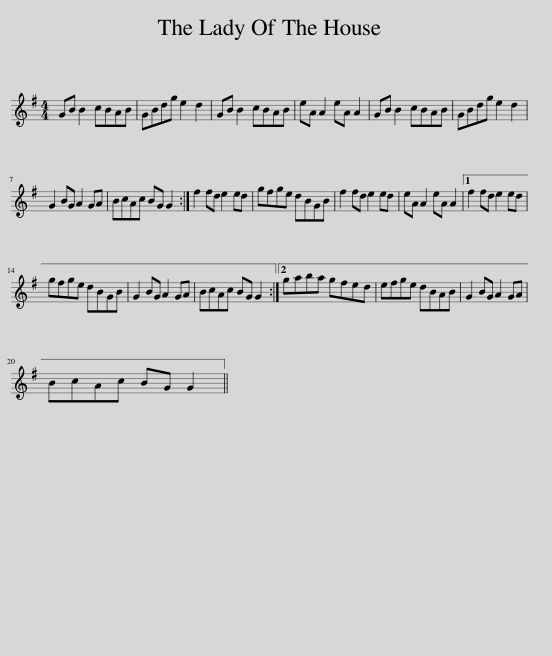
X:1
L:1/8
M:4/4
I:linebreak $
K:G
V:1 treble
V:1
 GB B2 cBAB | GBdg e2 d2 | GB B2 cBAB | eA A2 eA A2 | GB B2 cBAB | %5
 GBdg e2 d2 |$ G2 BG A2 GA | BcAc BG G2 :| f2 fd e2 ed | gfge dBGB | %10
 f2 fd e2 ed | eA A2 eA A2 |1 f2 fd e2 ed |$ gfge dBGB | G2 BG A2 GA | %15
 BcAc BG G2 :|2 gaba gfed | efge dBAB | G2 BG A2 GA |$ BcAc BG G2 || %20
